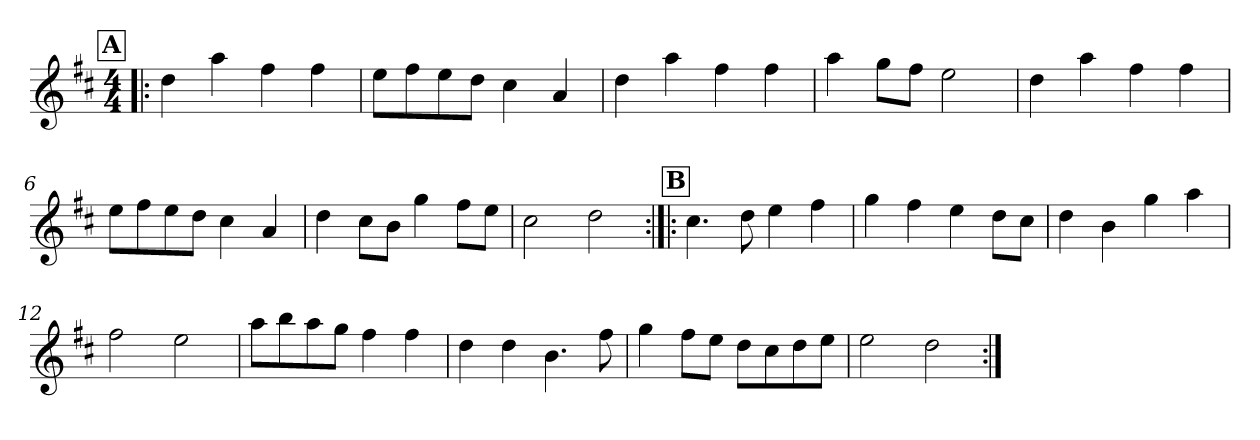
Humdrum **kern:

**kern
*part1
*staff1
*clefG2
*k[f#c#]
*D:
*M4/4
*MM220
!!LO:REH:place=s1:a:B:fs=14:t=A
=1!|:
4dd\
4aa\
4ff#\
4ff#\
=2
8ee\L
8ff#\
8ee\
8dd\J
4cc#\
4a/
=3
4dd\
4aa\
4ff#\
4ff#\
=4
4aa\
8gg\L
8ff#\J
2ee\
=5
4dd\
4aa\
4ff#\
4ff#\
=6
8ee\L
8ff#\
8ee\
8dd\J
4cc#\
4a/
=7
4dd\
8cc#\L
8b\J
4gg\
8ff#\L
8ee\J
=8
2cc#\
2dd\
!!LO:LB:g=z
!!LO:REH:place=s1:a:B:fs=14:t=B
=9:|!|:
4.cc#\
8dd\
4ee\
4ff#\
=10
4gg\
4ff#\
4ee\
8dd\L
8cc#\J
=11
4dd\
4b\
4gg\
4aa\
=12
2ff#\
2ee\
=13
8aa\L
8bb\
8aa\
8gg\J
4ff#\
4ff#\
=14
4dd\
4dd\
4.b\
8ff#\
=15
4gg\
8ff#\L
8ee\J
8dd\L
8cc#\
8dd\
8ee\J
=16
2ee\
2dd\
=:|!
*-
